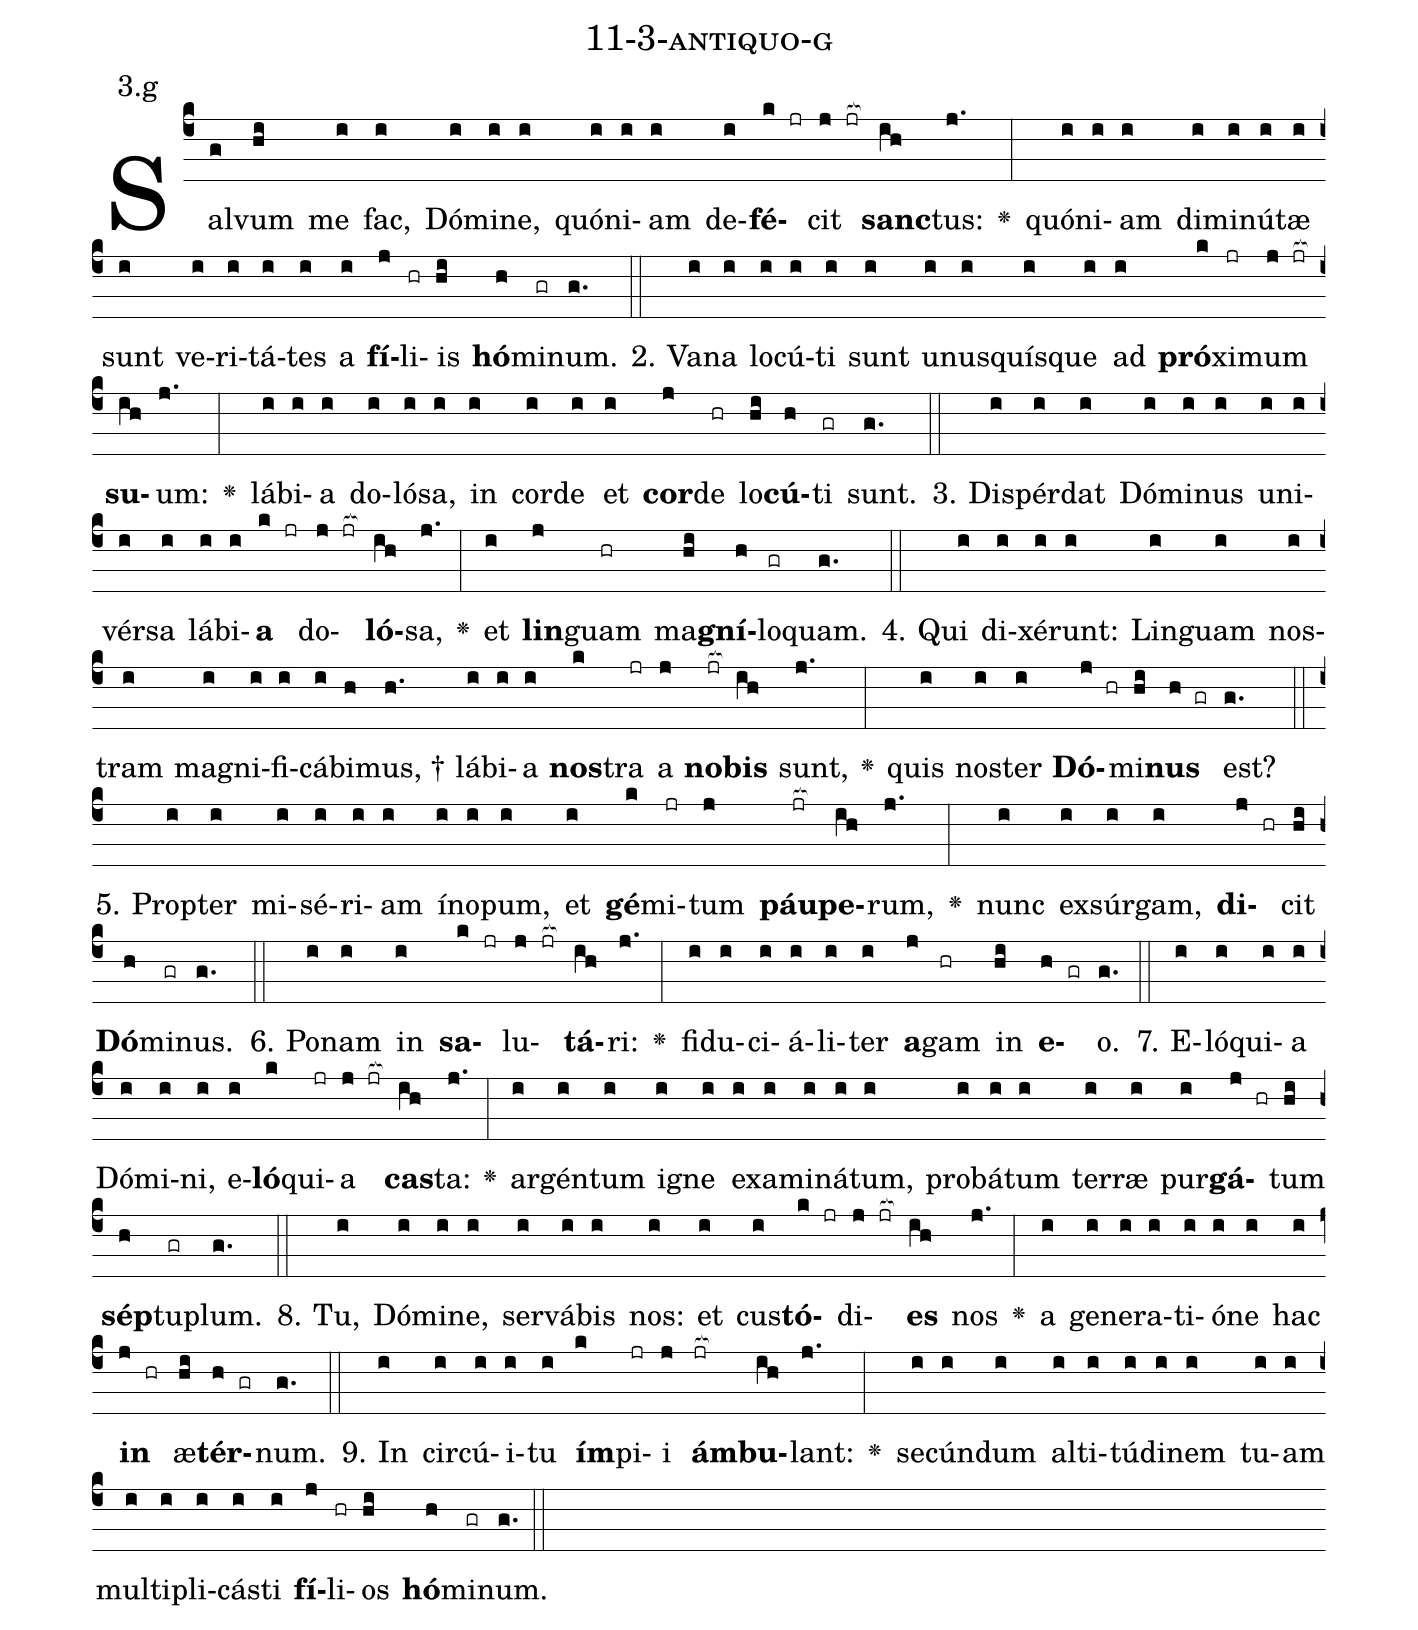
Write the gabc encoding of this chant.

name: 11-3-antiquo-g;
annotation: 3.g;
%%
(c4)Sal(g)vum(hi) me(i) fac,(i) Dó(i)mi(i)ne,(i) quón(i)i(i)am(i) de(i)<b>fé</b>(k jr)cit(j jr[ocb:1{]) <b>sanc</b>(ih[ocb:0}])tus:(j.) <v>\greheightstar</v>(:) quón(i)i(i)am(i) di(i)mi(i)nú(i)tæ(i) sunt(i) ve(i)ri(i)tá(i)tes(i) a(i) <b>fí</b>(j)li(hr)is(hi) <b>hó</b>(h)mi(gr)num.(g.) (::)
2. Va(i)na(i) lo(i)cú(i)ti(i) sunt(i) u(i)nus(i)quís(i)que(i) ad(i) <b>pró</b>(k)xi(jr)mum(j jr[ocb:1{]) <b>su</b>(ih[ocb:0}])um:(j.) <v>\greheightstar</v>(:) lá(i)bi(i)a(i) do(i)ló(i)sa,(i) in(i) cor(i)de(i) et(i) <b>cor</b>(j)de(hr) lo(hi)<b>cú</b>(h)ti(gr) sunt.(g.) (::)
3. Dis(i)pér(i)dat(i) Dó(i)mi(i)nus(i) u(i)ni(i)vér(i)sa(i) lá(i)bi(i)<b>a</b>(k jr) do(j jr[ocb:1{])<b>ló</b>(ih[ocb:0}])sa,(j.) <v>\greheightstar</v>(:) et(i) <b>lin</b>(j)guam(hr) ma(hi)<b>gní</b>(h)lo(gr)quam.(g.) (::)
4. Qui(i) di(i)xé(i)runt:(i) Lin(i)guam(i) nos(i)tram(i) ma(i)gni(i)fi(i)cá(i)bi(h)mus, †(h.) lá(i)bi(i)a(i) <b>nos</b>(k)tra(jr) a(j) <b>no</b>(jr[ocb:1{])<b>bis</b>(ih[ocb:0}]) sunt,(j.) <v>\greheightstar</v>(:) quis(i) nos(i)ter(i) <b>Dó</b>(j hr)mi(hi)<b>nus</b>(h gr) est?(g.) (::)
5. Prop(i)ter(i) mi(i)sé(i)ri(i)am(i) ín(i)o(i)pum,(i) et(i) <b>gé</b>(k)mi(jr)tum(j) <b>páu</b>(jr[ocb:1{])<b>pe</b>(ih[ocb:0}])rum,(j.) <v>\greheightstar</v>(:) nunc(i) ex(i)súr(i)gam,(i) <b>di</b>(j hr)cit(hi) <b>Dó</b>(h)mi(gr)nus.(g.) (::)
6. Po(i)nam(i) in(i) <b>sa</b>(k jr)lu(j jr[ocb:1{])<b>tá</b>(ih[ocb:0}])ri:(j.) <v>\greheightstar</v>(:) fi(i)du(i)ci(i)á(i)li(i)ter(i) <b>a</b>(j)gam(hr) in(hi) <b>e</b>(h gr)o.(g.) (::)
7. E(i)ló(i)qui(i)a(i) Dó(i)mi(i)ni,(i) e(i)<b>ló</b>(k)qui(jr)a(j jr[ocb:1{]) <b>cas</b>(ih[ocb:0}])ta:(j.) <v>\greheightstar</v>(:) ar(i)gén(i)tum(i) i(i)gne(i) ex(i)a(i)mi(i)ná(i)tum,(i) pro(i)bá(i)tum(i) ter(i)ræ(i) pur(i)<b>gá</b>(j hr)tum(hi) <b>sép</b>(h)tu(gr)plum.(g.) (::)
8. Tu,(i) Dó(i)mi(i)ne,(i) ser(i)vá(i)bis(i) nos:(i) et(i) cus(i)<b>tó</b>(k jr)di(j jr[ocb:1{])<b>es</b>(ih[ocb:0}]) nos(j.) <v>\greheightstar</v>(:) a(i) ge(i)ne(i)ra(i)ti(i)ó(i)ne(i) hac(i) <b>in</b>(j hr) æ(hi)<b>tér</b>(h gr)num.(g.) (::)
9. In(i) cir(i)cú(i)i(i)tu(i) <b>ím</b>(k)pi(jr)i(j) <b>ám</b>(jr[ocb:1{])<b>bu</b>(ih[ocb:0}])lant:(j.) <v>\greheightstar</v>(:) se(i)cún(i)dum(i) al(i)ti(i)tú(i)di(i)nem(i) tu(i)am(i) mul(i)ti(i)pli(i)cás(i)ti(i) <b>fí</b>(j)li(hr)os(hi) <b>hó</b>(h)mi(gr)num.(g.) (::)
